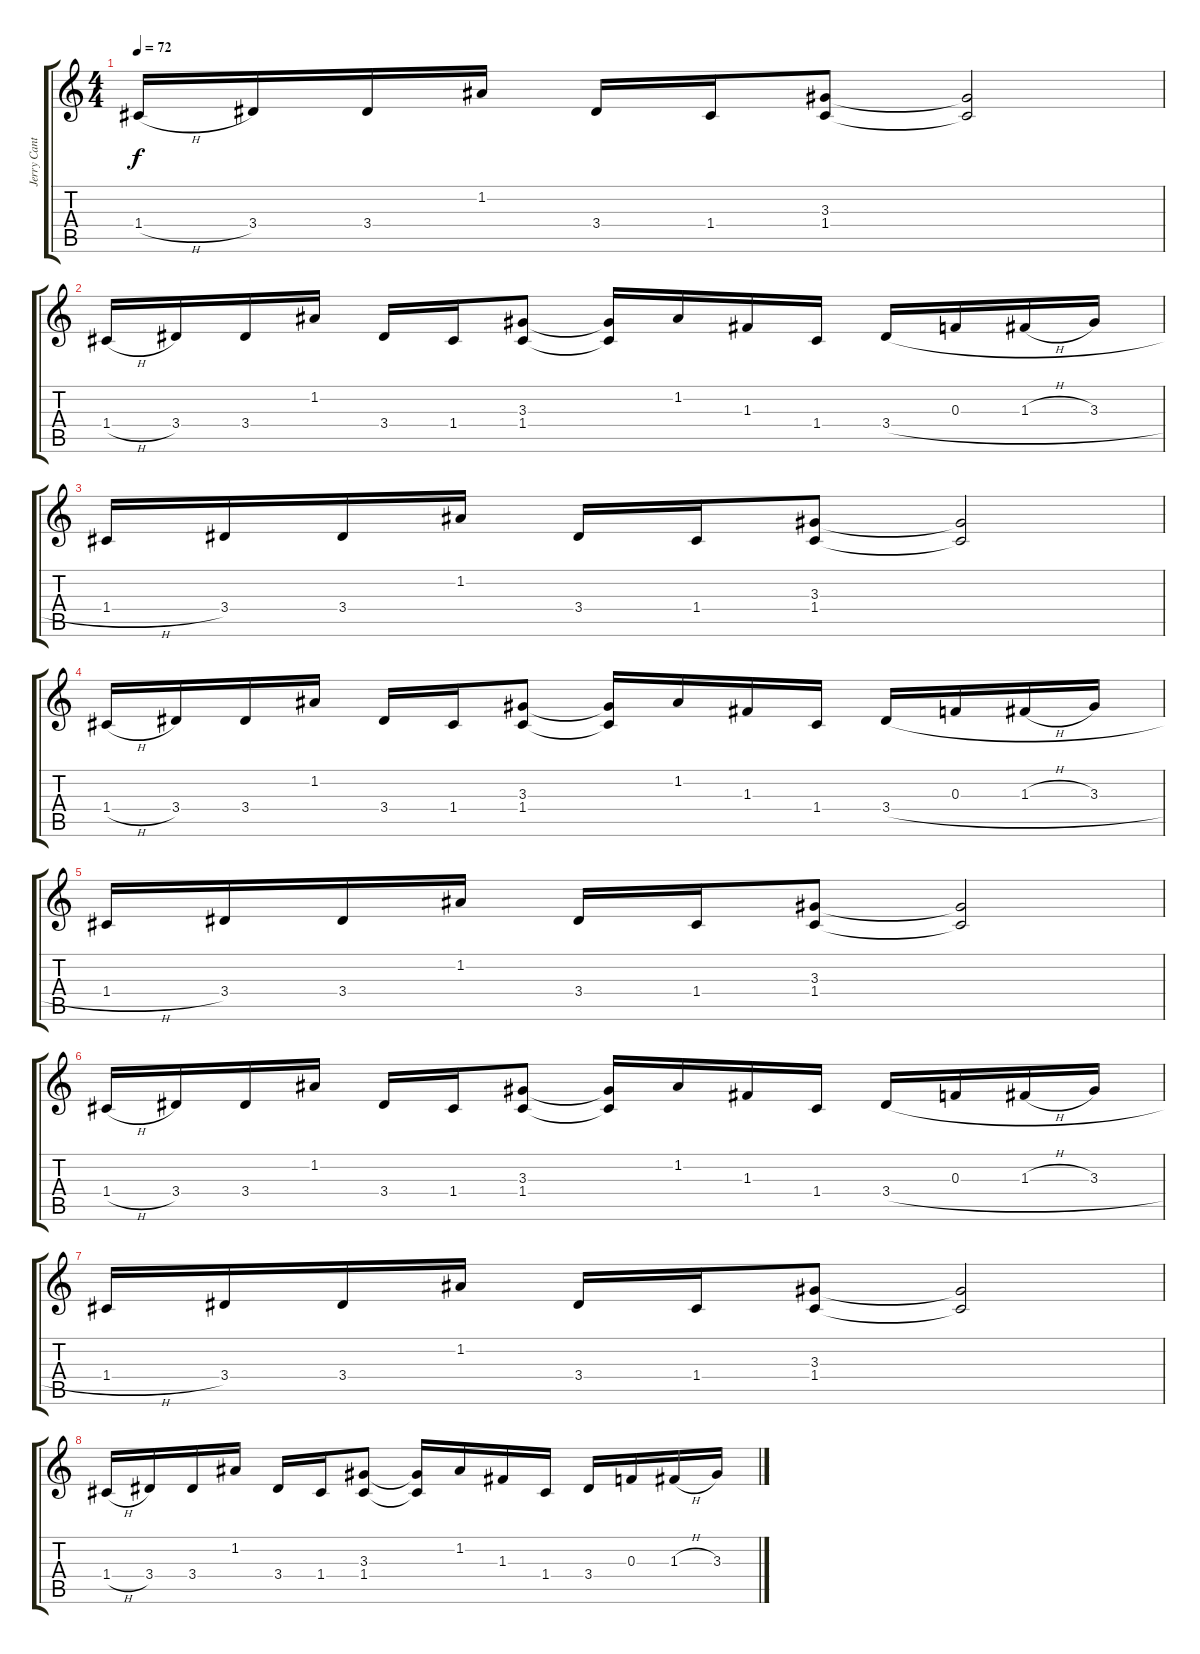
\track ("Jerry Cantrell - Guitar 1 - Clean" "Jerry Cant") {instrument electricguitarclean}
\staff {score tabs}
\tuning (D4 A3 F3 C3 G2 D2) {hide}
\ts (4 4)
\tempo 72
\clef g2
\ks c
1.4{h}.16{dy f} 3.4.16 3.4.16 1.2.16 3.4.16 1.4.16 (3.3 1.4).8 (3.3{t} 1.4{t}).2 |
1.4{h}.16 3.4.16 3.4.16 1.2.16 3.4.16 1.4.16 (3.3 1.4).8 (3.3{t} 1.4{t}).16 1.2.16 1.3.16 1.4.16 3.4{h}.16 0.3.16 1.3{h}.16 3.3.16 |
1.4{h}.16 3.4.16 3.4.16 1.2.16 3.4.16 1.4.16 (3.3 1.4).8 (3.3{t} 1.4{t}).2 |
1.4{h}.16 3.4.16 3.4.16 1.2.16 3.4.16 1.4.16 (3.3 1.4).8 (3.3{t} 1.4{t}).16 1.2.16 1.3.16 1.4.16 3.4{h}.16 0.3.16 1.3{h}.16 3.3.16 |
1.4{h}.16 3.4.16 3.4.16 1.2.16 3.4.16 1.4.16 (3.3 1.4).8 (3.3{t} 1.4{t}).2 |
1.4{h}.16 3.4.16 3.4.16 1.2.16 3.4.16 1.4.16 (3.3 1.4).8 (3.3{t} 1.4{t}).16 1.2.16 1.3.16 1.4.16 3.4{h}.16 0.3.16 1.3{h}.16 3.3.16 |
1.4{h}.16 3.4.16 3.4.16 1.2.16 3.4.16 1.4.16 (3.3 1.4).8 (3.3{t} 1.4{t}).2 |
1.4{h}.16 3.4.16 3.4.16 1.2.16 3.4.16 1.4.16 (3.3 1.4).8 (3.3{t} 1.4{t}).16 1.2.16 1.3.16 1.4.16 3.4{h}.16 0.3.16 1.3{h}.16 3.3.16
